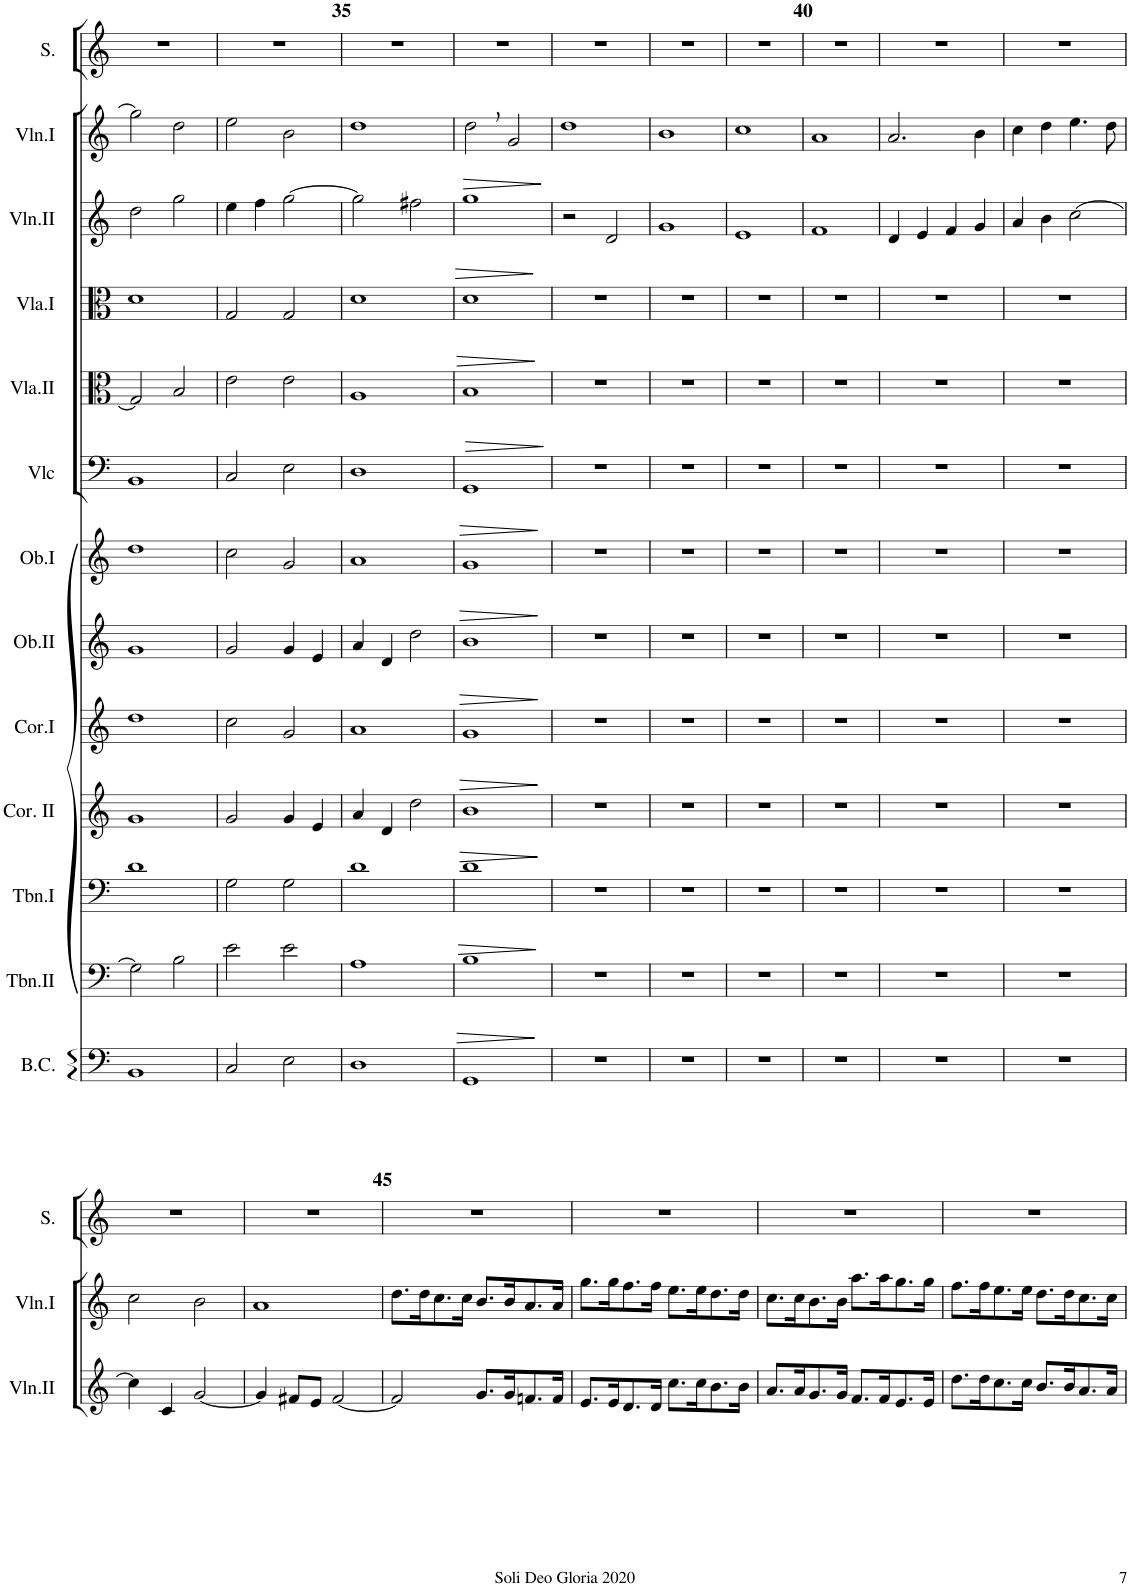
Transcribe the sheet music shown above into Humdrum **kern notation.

**kern	**dynam	**kern	**dynam	**kern	**dynam	**kern	**dynam	**kern	**dynam	**kern	**dynam	**kern	**dynam	**kern	**dynam	**kern	**dynam	**kern	**dynam	**kern	**dynam	**kern
*part12	*part12	*part11	*part11	*part10	*part10	*part9	*part9	*part8	*part8	*part7	*part7	*part6	*part6	*part5	*part5	*part4	*part4	*part3	*part3	*part2	*part2	*part1
*staff12	*staff12	*staff11	*staff11	*staff10	*staff10	*staff9	*staff9	*staff8	*staff8	*staff7	*staff7	*staff6	*staff6	*staff5	*staff5	*staff4	*staff4	*staff3	*staff3	*staff2	*staff2	*staff1
*I"Basse Continue	*	*I"Trombone II	*	*I"Trombone I	*	*I"Cornetto II	*	*I"Cornetto I	*	*I"Oboe II	*	*I"Oboe I	*	*I"Violoncelle	*	*I"Viola II	*	*I"Viola I	*	*I"Violon II	*	*I"Violon I
*I'B.C.	*	*I'Tbn.II	*	*I'Tbn.I	*	*I'Cor. II	*	*I'Cor.I	*	*I'Ob.II	*	*I'Ob.I	*	*I'Vlc	*	*I'Vla.II	*	*I'Vla.I	*	*I'Vln.II	*	*I'Vln.I
!!LO:PB:g=z
*clefF4	*	*clefF4	*	*clefF4	*	*clefG2	*	*clefG2	*	*clefG2	*	*clefG2	*	*clefF4	*	*clefC3	*	*clefC3	*	*clefG2	*	*clefG2
*k[]	*	*k[]	*	*k[]	*	*k[]	*	*k[]	*	*k[]	*	*k[]	*	*k[]	*	*k[]	*	*k[]	*	*k[]	*	*k[]
*M2/2	*	*M2/2	*	*M2/2	*	*M2/2	*	*M2/2	*	*M2/2	*	*M2/2	*	*M2/2	*	*M2/2	*	*M2/2	*	*M2/2	*	*M2/2
*met(c|)	*	*met(c|)	*	*met(c|)	*	*met(c|)	*	*met(c|)	*	*met(c|)	*	*met(c|)	*	*met(c|)	*	*met(c|)	*	*met(c|)	*	*met(c|)	*	*met(c|)
=33	=33	=33	=33	=33	=33	=33	=33	=33	=33	=33	=33	=33	=33	=33	=33	=33	=33	=33	=33	=33	=33	=33
1BB	.	2G\]	.	1d	.	1g	.	1dd	.	1g	.	1dd	.	1BB	.	2G/]	.	1d	.	2dd\	.	2gg\]
.	.	2B\	.	.	.	.	.	.	.	.	.	.	.	.	.	2B/	.	.	.	2gg\	.	2dd\
=34	=34	=34	=34	=34	=34	=34	=34	=34	=34	=34	=34	=34	=34	=34	=34	=34	=34	=34	=34	=34	=34	=34
2C/	.	2e\	.	2G\	.	2g/	.	2cc\	.	2g/	.	2cc\	.	2C/	.	2e\	.	2G/	.	4ee\	.	2ee\
.	.	.	.	.	.	.	.	.	.	.	.	.	.	.	.	.	.	.	.	4ff\	.	.
2E\	.	2e\	.	2G\	.	4g/	.	2g/	.	4g/	.	2g/	.	2E\	.	2e\	.	2G/	.	[2gg\	.	2b\
.	.	.	.	.	.	4e/	.	.	.	4e/	.	.	.	.	.	.	.	.	.	.	.	.
=35	=35	=35	=35	=35	=35	=35	=35	=35	=35	=35	=35	=35	=35	=35	=35	=35	=35	=35	=35	=35	=35	=35
1D	.	1A	.	1d	.	4a/	.	1a	.	4a/	.	1a	.	1D	.	1A	.	1d	.	2gg\]	.	1dd
.	.	.	.	.	.	4d/	.	.	.	4d/	.	.	.	.	.	.	.	.	.	.	.	.
.	.	.	.	.	.	2dd\	.	.	.	2dd\	.	.	.	.	.	.	.	.	.	2ff#X\	.	.
=36	=36	=36	=36	=36	=36	=36	=36	=36	=36	=36	=36	=36	=36	=36	=36	=36	=36	=36	=36	=36	=36	=36
!	!LO:HP:b	!	!LO:HP:b	!	!LO:HP:b	!	!LO:HP:b	!	!LO:HP:b	!	!LO:HP:b	!	!LO:HP:b	!	!LO:HP:b	!	!LO:HP:b	!	!LO:HP:b	!	!LO:HP:b	!
1GG	>	1B	>	1d	>	1b	>	1g	>	1b	>	1g	>	1GG	>	1B	>	1d	>	1gg	>	2dd,\
.	.	.	.	.	.	.	.	.	.	.	.	.	.	.	.	.	.	.	.	.	.	2g/
.	]	.	]	.	]	.	]	.	]	.	]	.	]	.	]	.	]	.	]	.	]	.
=37	=37	=37	=37	=37	=37	=37	=37	=37	=37	=37	=37	=37	=37	=37	=37	=37	=37	=37	=37	=37	=37	=37
1r	.	1r	.	1r	.	1r	.	1r	.	1r	.	1r	.	1r	.	1r	.	1r	.	2r	.	1dd
.	.	.	.	.	.	.	.	.	.	.	.	.	.	.	.	.	.	.	.	2d/	.	.
=38	=38	=38	=38	=38	=38	=38	=38	=38	=38	=38	=38	=38	=38	=38	=38	=38	=38	=38	=38	=38	=38	=38
1r	.	1r	.	1r	.	1r	.	1r	.	1r	.	1r	.	1r	.	1r	.	1r	.	1g	.	1b
=39	=39	=39	=39	=39	=39	=39	=39	=39	=39	=39	=39	=39	=39	=39	=39	=39	=39	=39	=39	=39	=39	=39
1r	.	1r	.	1r	.	1r	.	1r	.	1r	.	1r	.	1r	.	1r	.	1r	.	1e	.	1cc
=40	=40	=40	=40	=40	=40	=40	=40	=40	=40	=40	=40	=40	=40	=40	=40	=40	=40	=40	=40	=40	=40	=40
1r	.	1r	.	1r	.	1r	.	1r	.	1r	.	1r	.	1r	.	1r	.	1r	.	1f	.	1a
=41	=41	=41	=41	=41	=41	=41	=41	=41	=41	=41	=41	=41	=41	=41	=41	=41	=41	=41	=41	=41	=41	=41
1r	.	1r	.	1r	.	1r	.	1r	.	1r	.	1r	.	1r	.	1r	.	1r	.	4d/	.	2.a/
.	.	.	.	.	.	.	.	.	.	.	.	.	.	.	.	.	.	.	.	4e/	.	.
.	.	.	.	.	.	.	.	.	.	.	.	.	.	.	.	.	.	.	.	4f/	.	.
.	.	.	.	.	.	.	.	.	.	.	.	.	.	.	.	.	.	.	.	4g/	.	4b\
=42	=42	=42	=42	=42	=42	=42	=42	=42	=42	=42	=42	=42	=42	=42	=42	=42	=42	=42	=42	=42	=42	=42
1r	.	1r	.	1r	.	1r	.	1r	.	1r	.	1r	.	1r	.	1r	.	1r	.	4a/	.	4cc\
.	.	.	.	.	.	.	.	.	.	.	.	.	.	.	.	.	.	.	.	4b\	.	4dd\
.	.	.	.	.	.	.	.	.	.	.	.	.	.	.	.	.	.	.	.	[2cc\	.	4.ee\
.	.	.	.	.	.	.	.	.	.	.	.	.	.	.	.	.	.	.	.	.	.	8dd\
!!LO:LB:g=z
=43	=43	=43	=43	=43	=43	=43	=43	=43	=43	=43	=43	=43	=43	=43	=43	=43	=43	=43	=43	=43	=43	=43
1r	.	1r	.	1r	.	1r	.	1r	.	1r	.	1r	.	1r	.	1r	.	1r	.	4cc\]	.	2cc\
.	.	.	.	.	.	.	.	.	.	.	.	.	.	.	.	.	.	.	.	4c/	.	.
.	.	.	.	.	.	.	.	.	.	.	.	.	.	.	.	.	.	.	.	[2g/	.	2b\
=44	=44	=44	=44	=44	=44	=44	=44	=44	=44	=44	=44	=44	=44	=44	=44	=44	=44	=44	=44	=44	=44	=44
1r	.	1r	.	1r	.	1r	.	1r	.	1r	.	1r	.	1r	.	1r	.	1r	.	4g/]	.	1a
.	.	.	.	.	.	.	.	.	.	.	.	.	.	.	.	.	.	.	.	8f#X/L	.	.
.	.	.	.	.	.	.	.	.	.	.	.	.	.	.	.	.	.	.	.	8e/J	.	.
.	.	.	.	.	.	.	.	.	.	.	.	.	.	.	.	.	.	.	.	[2f#/	.	.
=45	=45	=45	=45	=45	=45	=45	=45	=45	=45	=45	=45	=45	=45	=45	=45	=45	=45	=45	=45	=45	=45	=45
1r	.	1r	.	1r	.	1r	.	1r	.	1r	.	1r	.	1r	.	1r	.	1r	.	2f#/]	.	8.dd\L
.	.	.	.	.	.	.	.	.	.	.	.	.	.	.	.	.	.	.	.	.	.	16dd\K
.	.	.	.	.	.	.	.	.	.	.	.	.	.	.	.	.	.	.	.	.	.	8.cc\
.	.	.	.	.	.	.	.	.	.	.	.	.	.	.	.	.	.	.	.	.	.	16cc\Jk
.	.	.	.	.	.	.	.	.	.	.	.	.	.	.	.	.	.	.	.	8.g/L	.	8.b/L
.	.	.	.	.	.	.	.	.	.	.	.	.	.	.	.	.	.	.	.	16g/K	.	16b/K
.	.	.	.	.	.	.	.	.	.	.	.	.	.	.	.	.	.	.	.	8.fn/	.	8.a/
.	.	.	.	.	.	.	.	.	.	.	.	.	.	.	.	.	.	.	.	16f/Jk	.	16a/Jk
=46	=46	=46	=46	=46	=46	=46	=46	=46	=46	=46	=46	=46	=46	=46	=46	=46	=46	=46	=46	=46	=46	=46
1r	.	1r	.	1r	.	1r	.	1r	.	1r	.	1r	.	1r	.	1r	.	1r	.	8.e/L	.	8.gg\L
.	.	.	.	.	.	.	.	.	.	.	.	.	.	.	.	.	.	.	.	16e/K	.	16gg\K
.	.	.	.	.	.	.	.	.	.	.	.	.	.	.	.	.	.	.	.	8.d/	.	8.ff\
.	.	.	.	.	.	.	.	.	.	.	.	.	.	.	.	.	.	.	.	16d/Jk	.	16ff\Jk
.	.	.	.	.	.	.	.	.	.	.	.	.	.	.	.	.	.	.	.	8.cc\L	.	8.ee\L
.	.	.	.	.	.	.	.	.	.	.	.	.	.	.	.	.	.	.	.	16cc\K	.	16ee\K
.	.	.	.	.	.	.	.	.	.	.	.	.	.	.	.	.	.	.	.	8.b\	.	8.dd\
.	.	.	.	.	.	.	.	.	.	.	.	.	.	.	.	.	.	.	.	16b\Jk	.	16dd\Jk
=47	=47	=47	=47	=47	=47	=47	=47	=47	=47	=47	=47	=47	=47	=47	=47	=47	=47	=47	=47	=47	=47	=47
1r	.	1r	.	1r	.	1r	.	1r	.	1r	.	1r	.	1r	.	1r	.	1r	.	8.a/L	.	8.cc\L
.	.	.	.	.	.	.	.	.	.	.	.	.	.	.	.	.	.	.	.	16a/K	.	16cc\K
.	.	.	.	.	.	.	.	.	.	.	.	.	.	.	.	.	.	.	.	8.g/	.	8.b\
.	.	.	.	.	.	.	.	.	.	.	.	.	.	.	.	.	.	.	.	16g/Jk	.	16b\Jk
.	.	.	.	.	.	.	.	.	.	.	.	.	.	.	.	.	.	.	.	8.f/L	.	8.aa\L
.	.	.	.	.	.	.	.	.	.	.	.	.	.	.	.	.	.	.	.	16f/K	.	16aa\K
.	.	.	.	.	.	.	.	.	.	.	.	.	.	.	.	.	.	.	.	8.e/	.	8.gg\
.	.	.	.	.	.	.	.	.	.	.	.	.	.	.	.	.	.	.	.	16e/Jk	.	16gg\Jk
=48	=48	=48	=48	=48	=48	=48	=48	=48	=48	=48	=48	=48	=48	=48	=48	=48	=48	=48	=48	=48	=48	=48
1r	.	1r	.	1r	.	1r	.	1r	.	1r	.	1r	.	1r	.	1r	.	1r	.	8.dd\L	.	8.ff\L
.	.	.	.	.	.	.	.	.	.	.	.	.	.	.	.	.	.	.	.	16dd\K	.	16ff\K
.	.	.	.	.	.	.	.	.	.	.	.	.	.	.	.	.	.	.	.	8.cc\	.	8.ee\
.	.	.	.	.	.	.	.	.	.	.	.	.	.	.	.	.	.	.	.	16cc\Jk	.	16ee\Jk
.	.	.	.	.	.	.	.	.	.	.	.	.	.	.	.	.	.	.	.	8.b/L	.	8.dd\L
.	.	.	.	.	.	.	.	.	.	.	.	.	.	.	.	.	.	.	.	16b/K	.	16dd\K
.	.	.	.	.	.	.	.	.	.	.	.	.	.	.	.	.	.	.	.	8.a/	.	8.cc\
.	.	.	.	.	.	.	.	.	.	.	.	.	.	.	.	.	.	.	.	16a/Jk	.	16cc\Jk
=	=	=	=	=	=	=	=	=	=	=	=	=	=	=	=	=	=	=	=	=	=	=
*-	*-	*-	*-	*-	*-	*-	*-	*-	*-	*-	*-	*-	*-	*-	*-	*-	*-	*-	*-	*-	*-	*-
